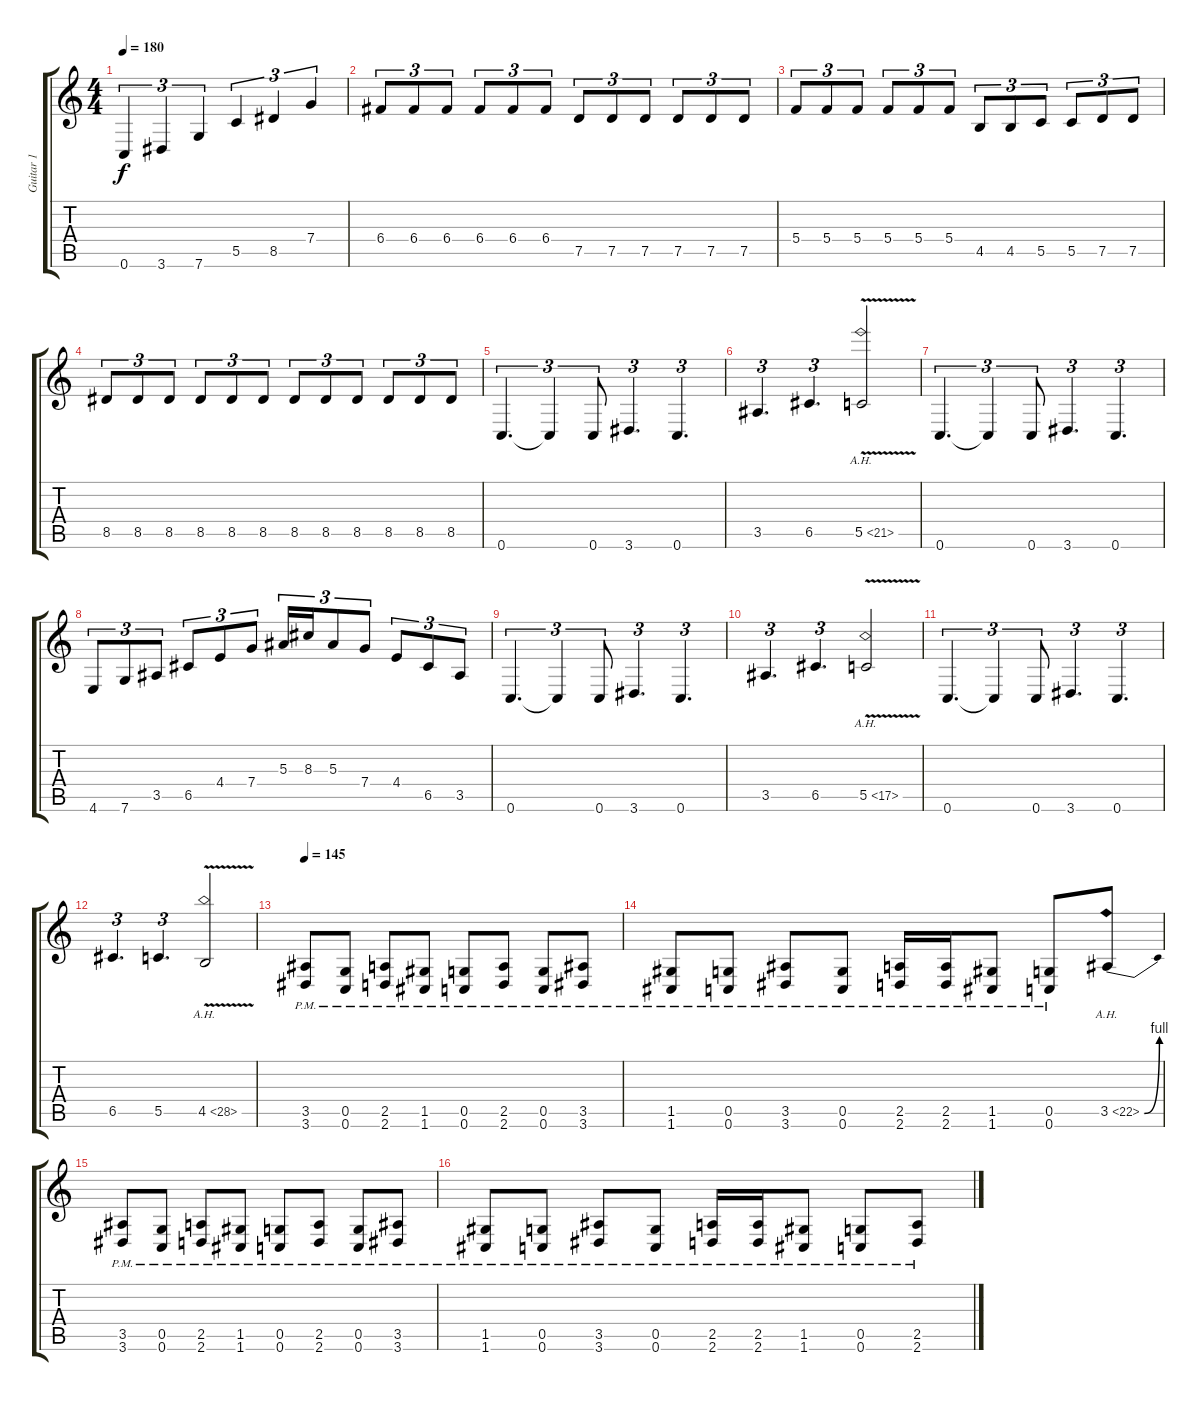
\track ("Guitar 1" "Guitar 1") {instrument distortionguitar}
\staff {score tabs}
\tuning (D4 A3 F3 C3 G2 C2) {hide}
\ts (4 4)
\tempo 180
\clef g2
\ks c
0.6.4{tu (3 2) dy f} 3.6.4{tu (3 2)} 7.6.4{tu (3 2)} 5.5.4{tu (3 2)} 8.5.4{tu (3 2)} 7.4.4{tu (3 2)} |
6.4.8{tu (3 2)} 6.4.8{tu (3 2)} 6.4.8{tu (3 2)} 6.4.8{tu (3 2)} 6.4.8{tu (3 2)} 6.4.8{tu (3 2)} 7.5.8{tu (3 2)} 7.5.8{tu (3 2)} 7.5.8{tu (3 2)} 7.5.8{tu (3 2)} 7.5.8{tu (3 2)} 7.5.8{tu (3 2)} |
5.4.8{tu (3 2)} 5.4.8{tu (3 2)} 5.4.8{tu (3 2)} 5.4.8{tu (3 2)} 5.4.8{tu (3 2)} 5.4.8{tu (3 2)} 4.5.8{tu (3 2)} 4.5.8{tu (3 2)} 5.5.8{tu (3 2)} 5.5.8{tu (3 2)} 7.5.8{tu (3 2)} 7.5.8{tu (3 2)} |
8.5.8{tu (3 2)} 8.5.8{tu (3 2)} 8.5.8{tu (3 2)} 8.5.8{tu (3 2)} 8.5.8{tu (3 2)} 8.5.8{tu (3 2)} 8.5.8{tu (3 2)} 8.5.8{tu (3 2)} 8.5.8{tu (3 2)} 8.5.8{tu (3 2)} 8.5.8{tu (3 2)} 8.5.8{tu (3 2)} |
0.6.4{d tu (3 2)} 0.6{t}.4{tu (3 2)} 0.6.8{tu (3 2)} 3.6.4{d tu (3 2)} 0.6.4{d tu (3 2)} |
3.5.4{d tu (3 2)} 6.5.4{d tu (3 2)} 5.5{ah 16 v}.2 |
0.6.4{d tu (3 2)} 0.6{t}.4{tu (3 2)} 0.6.8{tu (3 2)} 3.6.4{d tu (3 2)} 0.6.4{d tu (3 2)} |
4.6.8{tu (3 2)} 7.6.8{tu (3 2)} 3.5.8{tu (3 2)} 6.5.8{tu (3 2)} 4.4.8{tu (3 2)} 7.4.8{tu (3 2)} 5.3.16{tu (3 2)} 8.3.16{tu (3 2)} 5.3.8{tu (3 2)} 7.4.8{tu (3 2)} 4.4.8{tu (3 2)} 6.5.8{tu (3 2)} 3.5.8{tu (3 2)} |
0.6.4{d tu (3 2)} 0.6{t}.4{tu (3 2)} 0.6.8{tu (3 2)} 3.6.4{d tu (3 2)} 0.6.4{d tu (3 2)} |
3.5.4{d tu (3 2)} 6.5.4{d tu (3 2)} 5.5{ah 12 v}.2 |
0.6.4{d tu (3 2)} 0.6{t}.4{tu (3 2)} 0.6.8{tu (3 2)} 3.6.4{d tu (3 2)} 0.6.4{d tu (3 2)} |
6.5.4{d tu (3 2)} 5.5.4{d tu (3 2)} 4.5{ah 24 v}.2 |
\tempo 145
(3.5{pm} 3.6{pm}).8 (0.5{pm} 0.6{pm}).8 (2.5{pm} 2.6{pm}).8 (1.5{pm} 1.6{pm}).8 (0.5{pm} 0.6{pm}).8 (2.5{pm} 2.6{pm}).8 (0.5{pm} 0.6{pm}).8 (3.5{pm} 3.6{pm}).8 |
(1.5{pm} 1.6{pm}).8 (0.5{pm} 0.6{pm}).8 (3.5{pm} 3.6{pm}).8 (0.5{pm} 0.6{pm}).8 (2.5{pm} 2.6{pm}).16 (2.5{pm} 2.6{pm}).16 (1.5{pm} 1.6{pm}).8 (0.5{pm} 0.6{pm}).8 3.5{be (bend 0 0 60 4) ah 19}.8 |
(3.5{pm} 3.6{pm}).8 (0.5{pm} 0.6{pm}).8 (2.5{pm} 2.6{pm}).8 (1.5{pm} 1.6{pm}).8 (0.5{pm} 0.6{pm}).8 (2.5{pm} 2.6{pm}).8 (0.5{pm} 0.6{pm}).8 (3.5{pm} 3.6{pm}).8 |
(1.5{pm} 1.6{pm}).8 (0.5{pm} 0.6{pm}).8 (3.5{pm} 3.6{pm}).8 (0.5{pm} 0.6{pm}).8 (2.5{pm} 2.6{pm}).16 (2.5{pm} 2.6{pm}).16 (1.5{pm} 1.6{pm}).8 (0.5{pm} 0.6{pm}).8 (2.5{pm} 2.6{pm}).8
